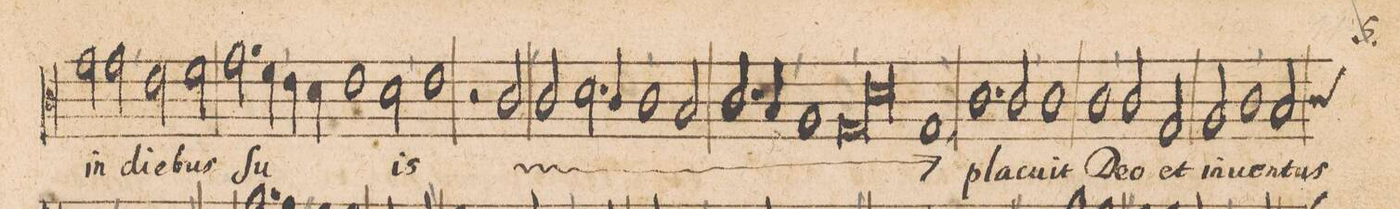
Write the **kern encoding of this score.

**kern	**text
*I"TENOR.	*
*clefC3	*
*k[]	*
*met(C|)	*
*M2/1	*
2g\	in
2g,<\	di-
=21-	=21-
2e\	-e-
2f\	-bus
2.g\	Su-
4f\	.
=22-	=22-
4e\	.
4d\	.
1e	.
2d,<\	-is
=23-	=23-
1e	.
2r	.
*	*ij
2c/	qui
=24-	=24-
2c/	in
2.d\	di-
4c/	.
1c\	.
=25-	=25-
2B/	-e-
2.c/	-bus
4B/	.
=26-	=26-
1A	.
*lig	*
1G	Su-
=27-	=27-
1d	.
*Xlig	*
1G,<	-is
*	*Xij
=28-	=28-
1.c	pla-
2c/	-cu-
=29-	=29-
1c	-it
1c,<	De-
=30-	=30-
2c/	-o
2G/	et
2A/	in-
1c\	-uen-
=31-	=31-
2B/	-tur
*custos:c	*
*-	*-
